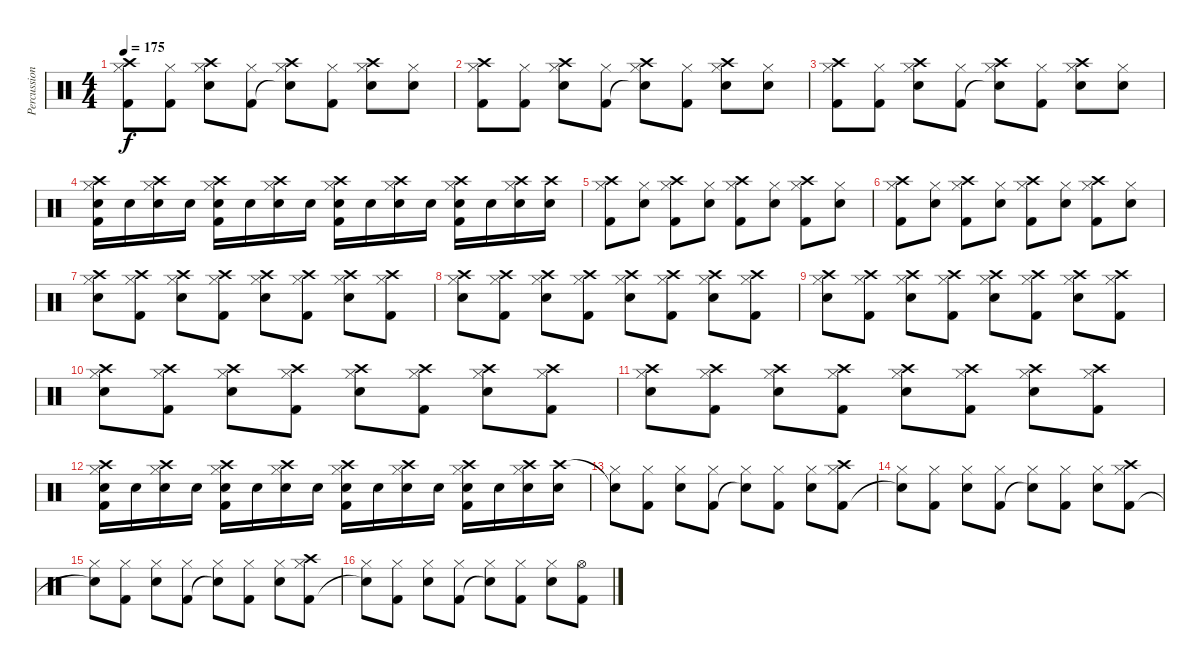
\track ("Percussion" "Percussion") {instrument percussion}
\staff {score}
\articulation defaults
\ts (4 4)
\tempo 175
\clef neutral
\ks c
("Hi-Hat (closed)" "Kick (hit) 2" "Crash high (hit)").8{dy f} ("Hi-Hat (closed)" "Kick (hit) 2").8 ("Hi-Hat (closed)" "Electric Snare (hit)" "Crash high (hit)").8 ("Hi-Hat (closed)" "Kick (hit) 2").8 ("Hi-Hat (closed)" "Snare (hit)"{t} "Crash high (hit)").8 ("Hi-Hat (closed)" "Kick (hit) 2").8 ("Hi-Hat (closed)" "Electric Snare (hit)" "Crash high (hit)").8 ("Hi-Hat (closed)" "Electric Snare (hit)").8 |
("Hi-Hat (closed)" "Kick (hit) 2" "Crash high (hit)").8 ("Hi-Hat (closed)" "Kick (hit) 2").8 ("Hi-Hat (closed)" "Electric Snare (hit)" "Crash high (hit)").8 ("Hi-Hat (closed)" "Kick (hit) 2").8 ("Hi-Hat (closed)" "Snare (hit)"{t} "Crash high (hit)").8 ("Hi-Hat (closed)" "Kick (hit) 2").8 ("Hi-Hat (closed)" "Electric Snare (hit)" "Crash high (hit)").8 ("Hi-Hat (closed)" "Electric Snare (hit)").8 |
("Hi-Hat (closed)" "Kick (hit) 2" "Crash high (hit)").8 ("Hi-Hat (closed)" "Kick (hit) 2").8 ("Hi-Hat (closed)" "Electric Snare (hit)" "Crash high (hit)").8 ("Hi-Hat (closed)" "Kick (hit) 2").8 ("Hi-Hat (closed)" "Snare (hit)"{t} "Crash high (hit)").8 ("Hi-Hat (closed)" "Kick (hit) 2").8 ("Hi-Hat (closed)" "Electric Snare (hit)" "Crash high (hit)").8 ("Hi-Hat (closed)" "Electric Snare (hit)").8 |
("Hi-Hat (closed)" "Electric Snare (hit)" "Kick (hit) 2" "Crash high (hit)").16 "Electric Snare (hit)".16 ("Hi-Hat (closed)" "Electric Snare (hit)" "Crash high (hit)").16 "Electric Snare (hit)".16 ("Hi-Hat (closed)" "Electric Snare (hit)" "Kick (hit) 2" "Crash high (hit)").16 "Electric Snare (hit)".16 ("Hi-Hat (closed)" "Electric Snare (hit)" "Crash high (hit)").16 "Electric Snare (hit)".16 ("Hi-Hat (closed)" "Electric Snare (hit)" "Kick (hit) 2" "Crash high (hit)").16 "Electric Snare (hit)".16 ("Hi-Hat (closed)" "Electric Snare (hit)" "Crash high (hit)").16 "Electric Snare (hit)".16 ("Hi-Hat (closed)" "Electric Snare (hit)" "Kick (hit) 2" "Crash high (hit)").16 "Electric Snare (hit)".16 ("Hi-Hat (closed)" "Electric Snare (hit)" "Crash high (hit)").16 ("Electric Snare (hit)" "Crash high (hit)").16 |
("Hi-Hat (closed)" "Kick (hit) 2" "Crash high (hit)").8 ("Hi-Hat (closed)" "Electric Snare (hit)").8 ("Hi-Hat (closed)" "Kick (hit) 2" "Crash high (hit)").8 ("Hi-Hat (closed)" "Electric Snare (hit)").8 ("Hi-Hat (closed)" "Kick (hit) 2" "Crash high (hit)").8 ("Hi-Hat (closed)" "Electric Snare (hit)").8 ("Hi-Hat (closed)" "Kick (hit) 2" "Crash high (hit)").8 ("Hi-Hat (closed)" "Electric Snare (hit)").8 |
("Hi-Hat (closed)" "Kick (hit) 2" "Crash high (hit)").8 ("Hi-Hat (closed)" "Electric Snare (hit)").8 ("Hi-Hat (closed)" "Kick (hit) 2" "Crash high (hit)").8 ("Hi-Hat (closed)" "Electric Snare (hit)").8 ("Hi-Hat (closed)" "Kick (hit) 2" "Crash high (hit)").8 ("Hi-Hat (closed)" "Electric Snare (hit)").8 ("Hi-Hat (closed)" "Kick (hit) 2" "Crash high (hit)").8 ("Hi-Hat (closed)" "Electric Snare (hit)").8 |
("Hi-Hat (closed)" "Electric Snare (hit)" "Crash high (hit)").8 ("Hi-Hat (closed)" "Kick (hit) 2" "Crash high (hit)").8 ("Hi-Hat (closed)" "Electric Snare (hit)" "Crash high (hit)").8 ("Hi-Hat (closed)" "Kick (hit) 2" "Crash high (hit)").8 ("Hi-Hat (closed)" "Electric Snare (hit)" "Crash high (hit)").8 ("Hi-Hat (closed)" "Kick (hit) 2" "Crash high (hit)").8 ("Hi-Hat (closed)" "Electric Snare (hit)" "Crash high (hit)").8 ("Hi-Hat (closed)" "Kick (hit) 2" "Crash high (hit)").8 |
("Hi-Hat (closed)" "Electric Snare (hit)" "Crash high (hit)").8 ("Hi-Hat (closed)" "Kick (hit) 2" "Crash high (hit)").8 ("Hi-Hat (closed)" "Electric Snare (hit)" "Crash high (hit)").8 ("Hi-Hat (closed)" "Kick (hit) 2" "Crash high (hit)").8 ("Hi-Hat (closed)" "Electric Snare (hit)" "Crash high (hit)").8 ("Hi-Hat (closed)" "Kick (hit) 2" "Crash high (hit)").8 ("Hi-Hat (closed)" "Electric Snare (hit)" "Crash high (hit)").8 ("Hi-Hat (closed)" "Kick (hit) 2" "Crash high (hit)").8 |
("Hi-Hat (closed)" "Electric Snare (hit)" "Crash high (hit)").8 ("Hi-Hat (closed)" "Kick (hit) 2" "Crash high (hit)").8 ("Hi-Hat (closed)" "Electric Snare (hit)" "Crash high (hit)").8 ("Hi-Hat (closed)" "Kick (hit) 2" "Crash high (hit)").8 ("Hi-Hat (closed)" "Electric Snare (hit)" "Crash high (hit)").8 ("Hi-Hat (closed)" "Kick (hit) 2" "Crash high (hit)").8 ("Hi-Hat (closed)" "Electric Snare (hit)" "Crash high (hit)").8 ("Hi-Hat (closed)" "Kick (hit) 2" "Crash high (hit)").8 |
("Hi-Hat (closed)" "Electric Snare (hit)" "Crash high (hit)").8 ("Hi-Hat (closed)" "Kick (hit) 2" "Crash high (hit)").8 ("Hi-Hat (closed)" "Electric Snare (hit)" "Crash high (hit)").8 ("Hi-Hat (closed)" "Kick (hit) 2" "Crash high (hit)").8 ("Hi-Hat (closed)" "Electric Snare (hit)" "Crash high (hit)").8 ("Hi-Hat (closed)" "Kick (hit) 2" "Crash high (hit)").8 ("Hi-Hat (closed)" "Electric Snare (hit)" "Crash high (hit)").8 ("Hi-Hat (closed)" "Kick (hit) 2" "Crash high (hit)").8 |
("Hi-Hat (closed)" "Electric Snare (hit)" "Crash high (hit)").8 ("Hi-Hat (closed)" "Kick (hit) 2" "Crash high (hit)").8 ("Hi-Hat (closed)" "Electric Snare (hit)" "Crash high (hit)").8 ("Hi-Hat (closed)" "Kick (hit) 2" "Crash high (hit)").8 ("Hi-Hat (closed)" "Electric Snare (hit)" "Crash high (hit)").8 ("Hi-Hat (closed)" "Kick (hit) 2" "Crash high (hit)").8 ("Hi-Hat (closed)" "Electric Snare (hit)" "Crash high (hit)").8 ("Hi-Hat (closed)" "Kick (hit) 2" "Crash high (hit)").8 |
("Hi-Hat (closed)" "Electric Snare (hit)" "Kick (hit) 2" "Crash high (hit)").16 "Electric Snare (hit)".16 ("Hi-Hat (closed)" "Electric Snare (hit)" "Crash high (hit)").16 "Electric Snare (hit)".16 ("Hi-Hat (closed)" "Electric Snare (hit)" "Kick (hit) 2" "Crash high (hit)").16 "Electric Snare (hit)".16 ("Hi-Hat (closed)" "Electric Snare (hit)" "Crash high (hit)").16 "Electric Snare (hit)".16 ("Hi-Hat (closed)" "Electric Snare (hit)" "Kick (hit) 2" "Crash high (hit)").16 "Electric Snare (hit)".16 ("Hi-Hat (closed)" "Electric Snare (hit)" "Crash high (hit)").16 "Electric Snare (hit)".16 ("Hi-Hat (closed)" "Electric Snare (hit)" "Kick (hit) 2" "Crash high (hit)").16 "Electric Snare (hit)".16 ("Hi-Hat (closed)" "Electric Snare (hit)" "Crash high (hit)").16 ("Electric Snare (hit)" "Crash high (hit)").16 |
("Hi-Hat (closed)" "Snare (hit)"{t}).8 ("Hi-Hat (closed)" "Kick (hit) 2").8 ("Hi-Hat (closed)" "Electric Snare (hit)").8 ("Hi-Hat (closed)" "Kick (hit) 2").8 ("Hi-Hat (closed)" "Snare (hit)"{t}).8 ("Hi-Hat (closed)" "Kick (hit) 2").8 ("Hi-Hat (closed)" "Electric Snare (hit)").8 ("Hi-Hat (closed)" "Kick (hit) 2" "Crash high (hit)").8 |
("Hi-Hat (closed)" "Snare (hit)"{t}).8 ("Hi-Hat (closed)" "Kick (hit) 2").8 ("Hi-Hat (closed)" "Electric Snare (hit)").8 ("Hi-Hat (closed)" "Kick (hit) 2").8 ("Hi-Hat (closed)" "Snare (hit)"{t}).8 ("Hi-Hat (closed)" "Kick (hit) 2").8 ("Hi-Hat (closed)" "Electric Snare (hit)").8 ("Hi-Hat (closed)" "Kick (hit) 2" "Crash high (hit)").8 |
("Hi-Hat (closed)" "Snare (hit)"{t}).8 ("Hi-Hat (closed)" "Kick (hit) 2").8 ("Hi-Hat (closed)" "Electric Snare (hit)").8 ("Hi-Hat (closed)" "Kick (hit) 2").8 ("Hi-Hat (closed)" "Snare (hit)"{t}).8 ("Hi-Hat (closed)" "Kick (hit) 2").8 ("Hi-Hat (closed)" "Electric Snare (hit)").8 ("Hi-Hat (closed)" "Kick (hit) 2" "Crash high (hit)").8 |
("Hi-Hat (closed)" "Snare (hit)"{t}).8 ("Hi-Hat (closed)" "Kick (hit) 2").8 ("Hi-Hat (closed)" "Electric Snare (hit)").8 ("Hi-Hat (closed)" "Kick (hit) 2").8 ("Hi-Hat (closed)" "Snare (hit)"{t}).8 ("Hi-Hat (closed)" "Kick (hit) 2").8 ("Hi-Hat (closed)" "Electric Snare (hit)").8 ("Hi-Hat (open)" "Kick (hit) 2").8
